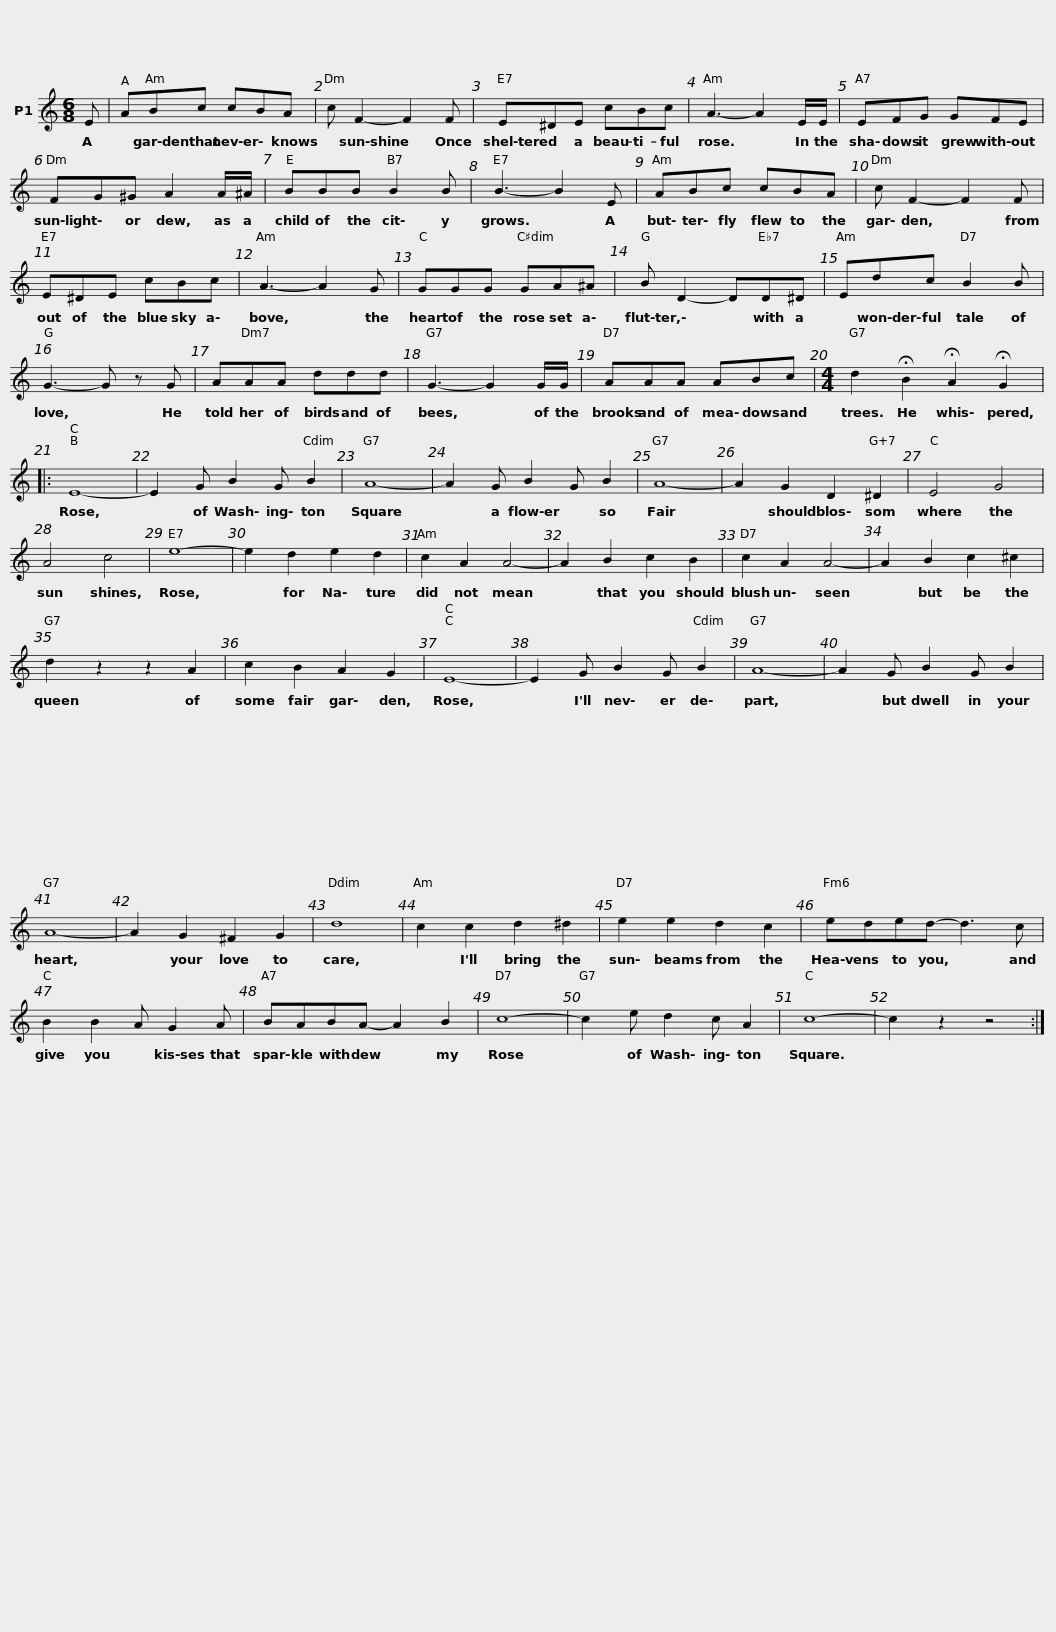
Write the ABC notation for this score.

X:1
L:1/8
M:6/8
I:linebreak $
K:C
V:1 treble
V:1
 E | ABc cBA | c F2- F2 F | E^DE cBc | A3- A2 E/E/ |$ %5
 EFG GFE | FG^G A2 A/^A/ | BBB B2 B | B3- B2 E |$ ABc cBA | %10
 c F2- F2 F | E^DE cBc | A3- A2 G |$ GGG GA^A | B D2- DD^D | %15
 Edc B2 B | G3- G z G |$ AAA ddd | G3- G2 G/G/ | AAA ABc | %20
[M:4/4] d2 !fermata!B2 !fermata!A2 !fermata!G2 |:$ E8- | E2 G B2 G B2 | A8- | A2 G B2 G B2 |$ %25
 A8- | A2 G2 D2 ^D2 | E4 G4 | A4 c4 |$ e8- | %30
 e2 d2 e2 d2 | c2 A2 A4- | A2 B2 c2 B2 |$ c2 A2 A4- | A2 B2 c2 ^c2 | %35
 d2 z2 z2 A2 | c2 B2 A2 G2 |$ E8- | E2 G B2 G B2 | A8- | %40
 A2 G B2 G B2 |$ A8- | A2 G2 ^F2 G2 | d8- | c2 c2 d2 ^d2 |$ %45
 e2 e2 d2 c2 | eded- d3 c | B2 B2 A G2 A | BABA- A2 B2 |$ c8- | %50
 c2 e d2 c A2 | c8- | c2 z2 z4 :| %53
